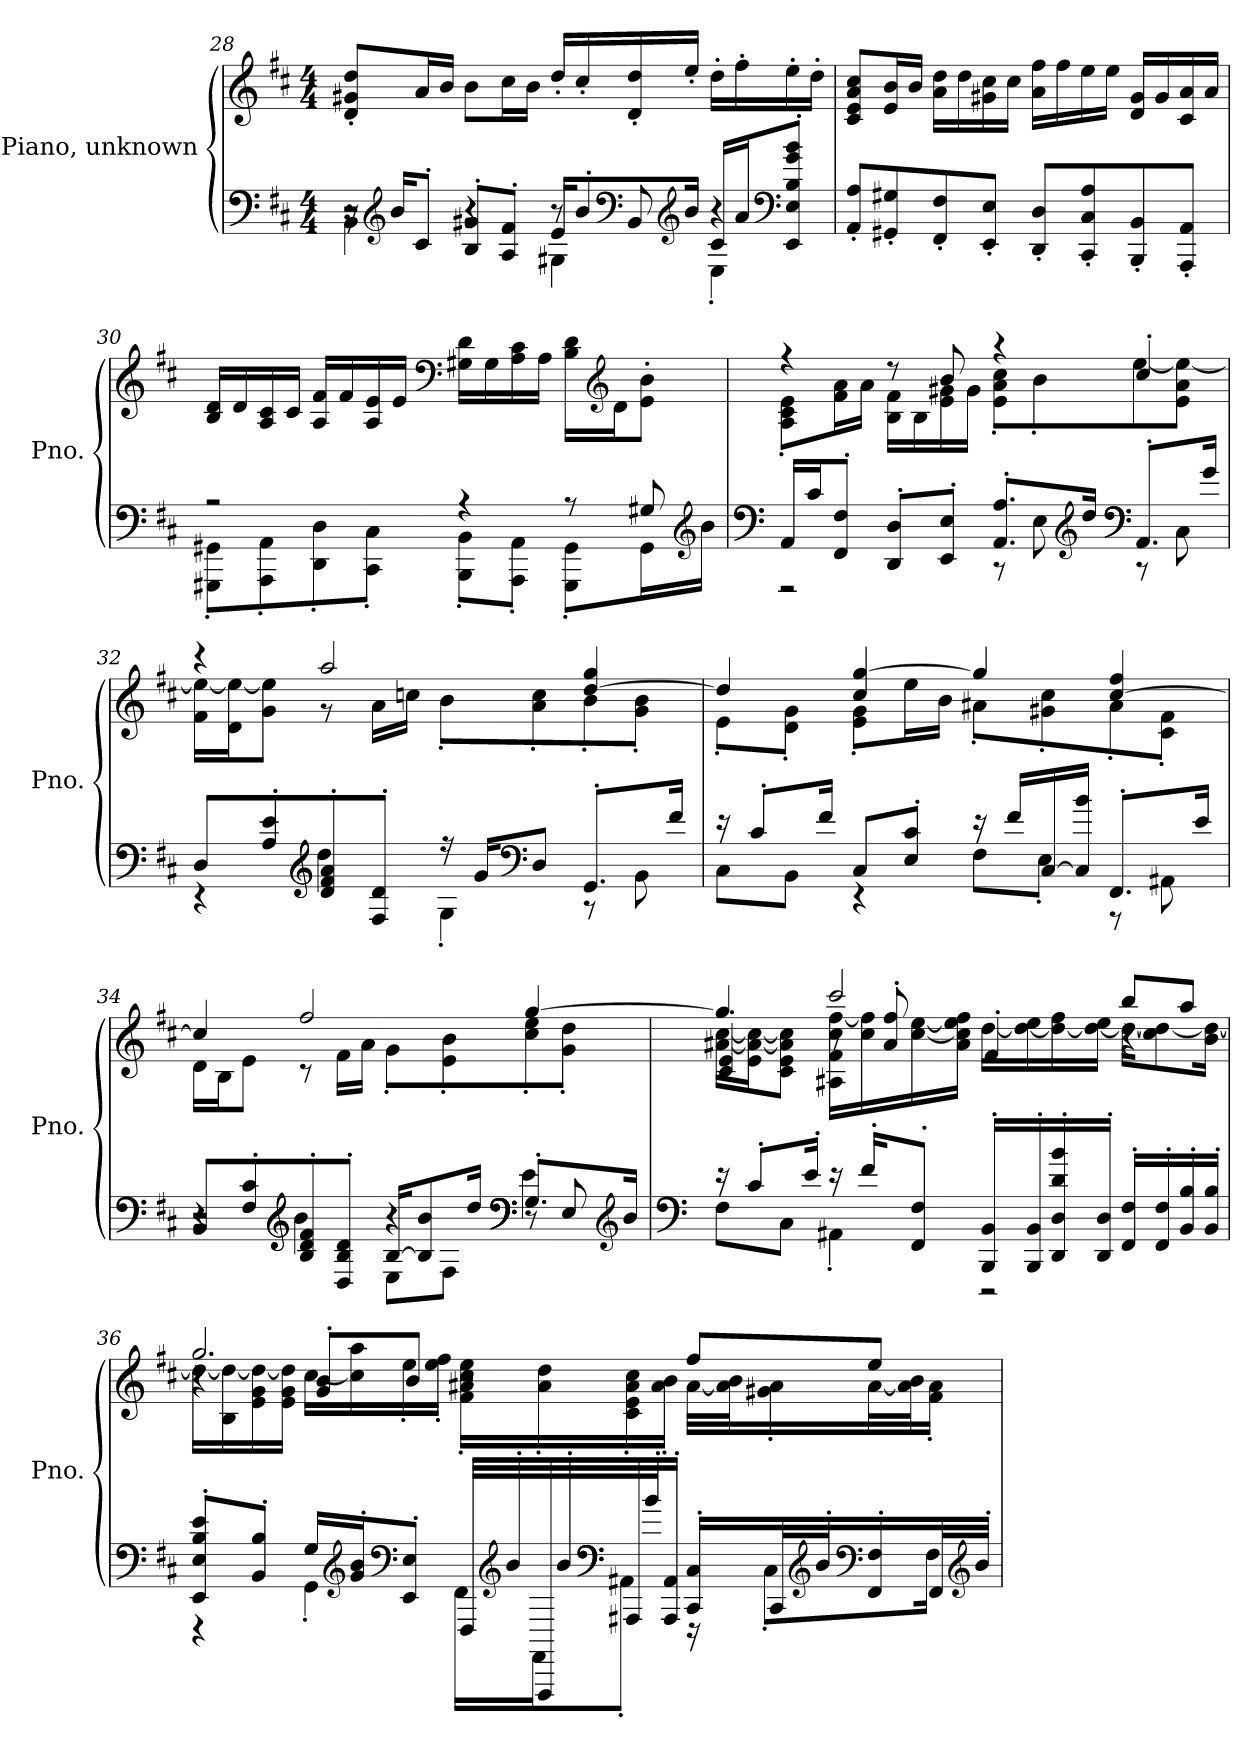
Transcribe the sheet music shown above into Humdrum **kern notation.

**kern	**kern
*part1	*part1
*staff2	*staff1
*I"Piano, unknown	*
*I'Pno.	*
!!LO:PB:g=z
*clefF4	*clefG2
*k[f#c#]	*k[f#c#]
*M4/4	*M4/4
=28	=28
*^	*
*	*^	*
16r	4BB\	2r	8d/' 8g#X/' 8dd/'L
*clefG2	*	*	*
16b/KL	.	.	.
8c#'/J	.	.	16a/L
.	.	.	16b/JJ
8B/' 8g#X/'L	4r	.	8b\L
8A/' 8f#/'J	.	.	16cc#\L
.	.	.	16b\JJ
16e/KL	4G#X\	8r	16dd'/LL
8b'/	.	.	16cc#'/
*clefF4	*	*	*
.	.	8BB/	16d/' 16dd/'
*clefG2	*	*	*
16b/Jk	.	.	16ee'/JJ
16c#/LL	4E'\	4r	16dd'\LL
16a/J	.	.	16ff#'\
*clefF4	*	*	*
8EE/' 8E/' 8B/' 8g#/' 8b/'J	.	.	16ee'\
.	.	.	16dd'\JJ
*v	*v	*v	*
=29	=29
8AA/' 8A/'L	8c#/ 8e/ 8a/ 8cc#/L
8GG#X/' 8G#X/'	16e/ 16b/L
.	16b/JJ
8FF#/' 8F#/'	16a\ 16dd\LL
.	16dd\
8EE/' 8E/'J	16g#X\ 16cc#\
.	16cc#\JJ
8DD/' 8D/'L	16a\ 16ff#\LL
.	16ff#\
8CC#/' 8C#/' 8A/'	16ee\
.	16ee\JJ
8BBB/' 8BB/'	16d/ 16g#/LL
.	16g#/
8AAA/' 8AA/'J	16c#/ 16a/
.	16a/JJ
!!LO:LB:g=z
=30	=30
*^	*
2r	8GGG#X\' 8GG#X\'L	16B/ 16d/LL
.	.	16d/
.	8AAA\' 8AA\'	16A/ 16c#/
.	.	16c#/JJ
.	8DD\' 8D\'	16A/ 16f#/LL
.	.	16f#/
.	8CC#\' 8C#\'J	16A/ 16e/
.	.	16e/JJ
*	*	*clefF4
4r	8BBB\' 8BB\'L	16G#X\ 16d\LL
.	.	16G#\
.	8AAA\' 8AA\'J	16A\ 16c#\
.	.	16A\JJ
8r	8GGG#\' 8GG#\'L	16B\ 16d\LL
*	*	*clefG2
.	.	16d\J
8G#X/	16GG#\L	8e\' 8b\'J
*clefG2	*	*
.	16b\JJ	.
!!LO:LB:g=z
=31	=31	=31
*clefF4	*	*
*	*	*^
16AA/LL	2r	4r	8A\' 8c#\' 8e\'L
16c#/J	.	.	.
8FF#/' 8F#/'J	.	.	16f#\ 16a\L
.	.	.	16a\JJ
8DD/' 8D/'L	.	8r	16B\ 16f#\LL
.	.	.	16B\
8EE/' 8E/'J	.	8b/	16e\ 16g#X\
.	.	.	16g#\JJ
8.AA/' 8.A/'L	8r	4r	8e\' 8a\' 8cc#\'L
.	8E\	.	8b'\
*clefG2	*	*	*
16dd/Jk	.	.	.
*clefF4	*	*	*
8.AA'/L	8r	4cc#'/	[8ee\
.	8C#\	.	8e\ 8a\ 8ee\_J
16g/Jk	.	.	.
=32	=32	=32	=32
8D/L	4r	4r	16f#\ 16ee\_LL
.	.	.	16d\ 16ee\_J
8A/' 8e/'	.	.	8g\ 8ee\]J
*clefG2	*	*	*
8d/' 8f#/' 8a/'	4dd\	2aa/	8r
8F#/' 8d/'J	.	.	16a\LL
.	.	.	16ccn\JJ
16r	4G'\	.	8b'\L
16g/KL	.	.	.
*clefF4	*	*	*
8D/J	.	.	8a\' 8cc\'
8.GG'/L	8r	[4dd/ 4gg/	8b'\
.	8BB\	.	8g\' 8b\'J
16f#/Jk	.	.	.
!!LO:LB:g=z	!!
=33	=33	=33	=33
16r	8C#\L	4dd/]	8e'\L
8c#'/L	.	.	.
.	8BB\J	.	8d\' 8g\'J
16f#/Jk	.	.	.
8C#/L	4r	4cc#/ [4gg/	8e\' 8g\'L
8E/' 8c#/'J	.	.	16ee\L
.	.	.	16b\JJ
16r	8F#\L	4gg/]	8a#X'\L
16f#/LL	.	.	.
[16C#/	8E'\J	.	8g#X\' 8cc#\'
16C#/] 16b/JJ	.	.	.
8.FF#'/L	8r	[4cc#/ 4ff#/	8a#'\
.	8AA#X\	.	8c#\' 8f#\'J
16e/Jk	.	.	.
=34	=34	=34	=34
*	*^	*	*
8BB/L	4r	2r	4cc#/]	16d\LL
.	.	.	.	16B\J
8F#/' 8c#/'	.	.	.	8e\J
*clefG2	*	*	*	*
8B/' 8d/' 8f#/'	4b\	.	2ff#/	8r
8D/' 8B/' 8d/'J	.	.	.	16f#\LL
.	.	.	.	16a\JJ
[16B/KL	8E\L	4r	.	8g'\L
8B/] 8b/	.	.	.	.
.	8F#\J	.	.	8e\' 8b\'
16dd/Jk	.	.	.	.
*clefF4	*	*	*	*
8.G'/L	4e\	8r	[4gg/	8cc#\' 8ee\'
.	.	8E/	.	8g\' 8dd\'J
*clefG2	*	*	*	*
16b/Jk	.	.	.	.
*v	*v	*v	*	*
*	*v	*v
!!LO:LB:g=z
=35	=35
*clefF4	*
*^	*^
*	*	*	*^
16r	8F#\L	4gg/]	[16a#X\ [16cc#\LL	4c#/' 4e/'
8c#'/L	.	.	16e\ 16a#\_ 16cc#\_J	.
.	8C#\J	.	8c#\ 8e\ 8a#\] 8cc#\]J	.
16e'/Jk	.	.	.	.
16r	4AA#X'\	2ccc#/	16A#X\ 16f#\ 16cc#\ [16ff#\LL	8r
16f#'/KL	.	.	16cc#\ 16ff#\]	.
8FF#/' 8F#/'J	.	.	[16cc#\ [16ee\	8a#/' 8ff#/'
.	.	.	16a#\ 16cc#\] 16ee\] 16ff#\JJ	.
16BBB/' 16BB/'LL	2r	.	[16dd\LL	4f#'/
16BBB/' 16BB/'	.	.	16dd\_ 16ee\	.
16DD/' 16D/' 16d/' 16b/'	.	.	16dd\_ 16ff#\	.
16DD/' 16D/'JJ	.	.	16dd\_ 16ee\JJ	.
16FF#/' 16F#/'LL	.	8bb/L	16dd\KL_	4r
16FF#/' 16F#/'	.	.	8cc#\ 8dd\_	.
16BB/' 16B/'	.	8aa/J	.	.
16BB/' 16B/'JJ	.	.	16b\ 16dd\_Jk	.
!!LO:LB:g=z	!!	!!
=36	=36	=36	=36	=36
8EE/' 8E/' 8B/' 8e/'L	4r	2.gg/	16dd\LL_	4r
.	.	.	16B\ 16dd\_	.
8BB/' 8B/'J	.	.	16e\ 16g\ 16dd\_	.
.	.	.	16e\ 16g\ 16dd\]JJ	.
16G/LL	4GG'\	.	[16cc#\LL	8g/' 8b/'L
*clefG2	*	*	*	*
16g/' 16b/'J	.	.	16cc#\] 16aa\	.
*clefF4	*	*	*	*
8EE/' 8E/'J	.	.	16ee'\	8b/J
.	.	.	16ee\' 16ff#\'JJ	.
32FFF#/LLL	16FF#\LL	.	16f#\' 16a#X\' 16cc#\' 16ee\'LL	2r
*clefG2	*	*	*	*
32b'/	.	.	.	.
32FFF#/	16FF#\J	.	16a#\' 16dd\'	.
32b'/	.	.	.	.
*clefF4	*	*	*	*
32AAA#X/	8AA#X'\J	.	16c#\' 16e\' 16a#\' 16cc#\'	.
32b'/J	.	.	.	.
16AAA#/' 16AA#/'JJ	.	.	16a#\' 16b\'JJ	.
16CC#/' 16C#/'LL	16r	8ff#/L	[32a#\LLL	.
.	.	.	32a#\] 32b\J	.
32CC#/L	8C#'\L	.	16g#X\' 16a#\'	.
*clefG2	*	*	*	*
32b'/J	.	.	.	.
*clefF4	*	*	*	*
16FF#/' 16F#/'	.	8ee/J	[32a#\L	.
.	.	.	32a#\] 32b\J	.
32FF#/L	16F#\Jk	.	16f#\' 16a#\'JJ	.
*clefG2	*	*	*	*
32b'/JJJ	.	.	.	.
*v	*v	*	*	*
*	*v	*v	*v
=	=
*-	*-
